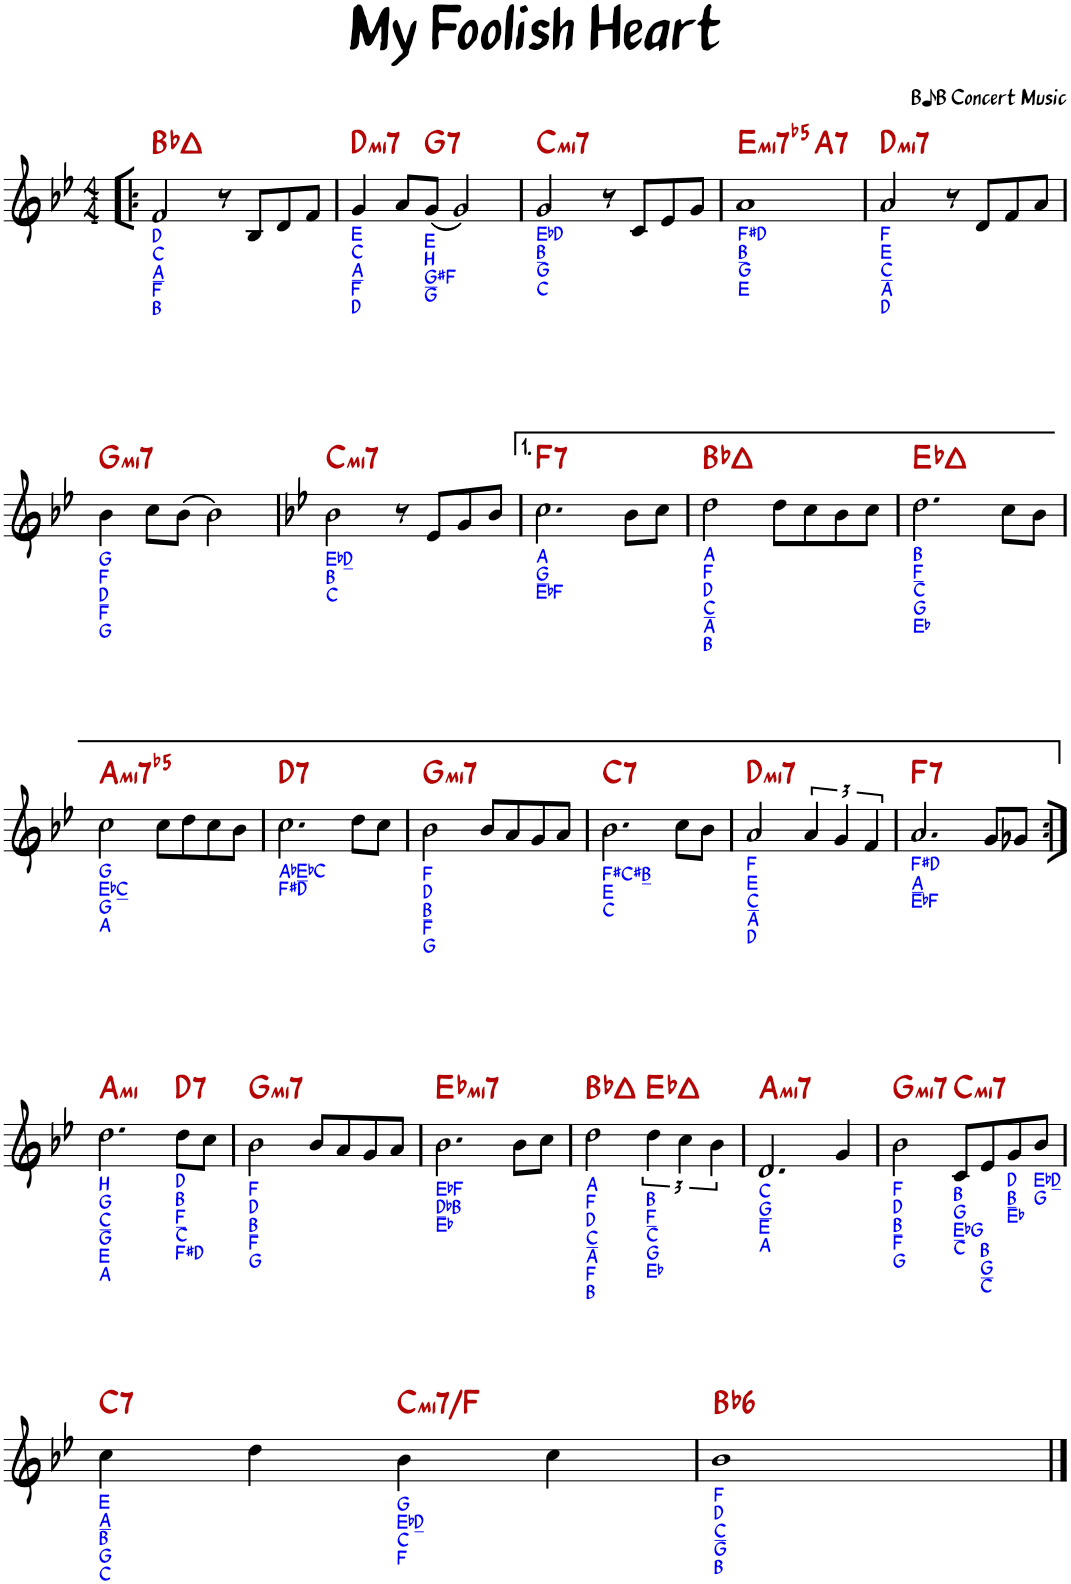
**kern	**harte
*part1	*part1
*staff1	*
*I"Piano	*
*I'Pno.	*
*clefG2	*
*k[b-e-]	*
*M4/4	*
=1!|:	=1!|:
!LO:TX:b:color=#0000FF:t=D	!
!LO:TX:b:t=C	!
!LO:TX:b:t=A	!
!LO:TX:b:t=F	!
!LO:TX:b:t=B	!
2f/	Bb:maj
8r	.
8B-/L	.
8d/	.
8f/J	.
=2	=2
!LO:TX:b:color=#0000FF:t=E	!
!LO:TX:b:t=C	!
!LO:TX:b:t=A	!
!LO:TX:b:t=F	!
!LO:TX:b:t=D	!LO:H:kt=mi7
4g/	D:min7
8a/L	.
!LO:TX:b:color=#0000FF:t=E	!
!LO:TX:b:t=H	!
!LO:TX:b:t=G	!
!LO:TX:b:t=F	!
!LO:TX:b:t=G	!LO:H:kt=7
(8g/J	G:7
2g/)	.
=3	=3
!LO:TX:b:color=#0000FF:t=E	!
!LO:TX:b:t=D	!
!LO:TX:b:t=B	!
!LO:TX:b:t=G	!
!LO:TX:b:t=C	!LO:H:kt=mi7
2g/	C:min7
8r	.
8c/L	.
8e-/	.
8g/J	.
=4	=4
!LO:TX:b:color=#0000FF:t=F	!
!LO:TX:b:t=D	!
!LO:TX:b:t=B	!
!LO:TX:b:t=G	!
!LO:TX:b:t=E	!LO:H:kt=mi7b5
*^	*
1a	2ryy	E:hdim7
!	!	!LO:H:kt=7
.	2ryy	A:7
=5	=5	=5
!LO:TX:b:color=#0000FF:t=F	!	!
!LO:TX:b:t=E	!	!
!LO:TX:b:t=C	!	!
!LO:TX:b:t=A	!	!
!LO:TX:b:t=D	!	!LO:H:kt=mi7
*v	*v	*
2a/	D:min7
8r	.
8d/L	.
8f/	.
8a/J	.
!!LO:LB:g=z
=6	=6
!LO:TX:b:color=#0000FF:t=G	!
!LO:TX:b:t=F	!
!LO:TX:b:t=D	!
!LO:TX:b:t=F	!
!LO:TX:b:t=G	!LO:H:kt=mi7
4b-\	G:min7
8cc\L	.
(8b-\J	.
2b-\)	.
=7	=7
*k[b-e-]	*
!LO:TX:b:color=#0000FF:t=E	!
!LO:TX:b:t=D	!
!LO:TX:b:t=B	!
!LO:TX:b:t=C	!LO:H:kt=mi7
2b-\	C:min7
8r	.
8e-/L	.
8g/	.
8b-/J	.
=8	=8
!LO:TX:b:color=#0000FF:t=A	!
!LO:TX:b:t=G	!
!LO:TX:b:t=E	!
!LO:TX:b:t=F	!LO:H:kt=7
2.cc\	F:7
8b-\L	.
8cc\J	.
=9	=9
!LO:TX:b:color=#0000FF:t=A	!
!LO:TX:b:t=F	!
!LO:TX:b:t=D	!
!LO:TX:b:t=C	!
!LO:TX:b:t=A	!
!LO:TX:b:t=B	!
2dd\	Bb:maj
8dd\L	.
8cc\	.
8b-\	.
8cc\J	.
=10	=10
!LO:TX:b:color=#0000FF:t=B	!
!LO:TX:b:t=F	!
!LO:TX:b:t=C	!
!LO:TX:b:t=G	!
!LO:TX:b:t=E	!
2.dd\	Eb:maj
8cc\L	.
8b-\J	.
!!LO:LB:g=z
=11	=11
!LO:TX:b:color=#0000FF:t=G	!
!LO:TX:b:t=E	!
!LO:TX:b:t=C	!
!LO:TX:b:t=G	!
!LO:TX:b:t=A	!LO:H:kt=mi7b5
2cc\	A:hdim7
8cc\L	.
8dd\	.
8cc\	.
8b-\J	.
=12	=12
!LO:TX:b:color=#0000FF:t=A	!
!LO:TX:b:t=E	!
!LO:TX:b:t=C	!
!LO:TX:b:t=F	!
!LO:TX:b:t=D	!LO:H:kt=7
2.cc\	D:7
8dd\L	.
8cc\J	.
=13	=13
!LO:TX:b:color=#0000FF:t=F	!
!LO:TX:b:t=D	!
!LO:TX:b:t=B	!
!LO:TX:b:t=F	!
!LO:TX:b:t=G	!LO:H:kt=mi7
2b-\	G:min7
8b-/L	.
8a/	.
8g/	.
8a/J	.
=14	=14
!LO:TX:b:color=#0000FF:t=F	!
!LO:TX:b:t=C	!
!LO:TX:b:t=B	!
!LO:TX:b:t=E	!
!LO:TX:b:t=C	!LO:H:kt=7
2.b-\	C:7
8cc\L	.
8b-\J	.
=15	=15
!LO:TX:b:color=#0000FF:t=F	!
!LO:TX:b:t=E	!
!LO:TX:b:t=C	!
!LO:TX:b:t=A	!
!LO:TX:b:t=D	!LO:H:kt=mi7
2a/	D:min7
6a/	.
6g/	.
6f/	.
=16	=16
!LO:TX:b:color=#0000FF:t=F	!
!LO:TX:b:t=D	!
!LO:TX:b:t=A	!
!LO:TX:b:t=E	!
!LO:TX:b:t=F	!LO:H:kt=7
2.a/	F:7
8g/L	.
8g-X/J	.
!!LO:LB:g=z
=17:|!	=17:|!
!LO:TX:b:color=#0000FF:t=H	!
!LO:TX:b:t=G	!
!LO:TX:b:t=C	!
!LO:TX:b:t=G	!
!LO:TX:b:t=E	!
!LO:TX:b:t=A	!LO:H:kt=mi
2.dd\	A:min
!LO:TX:b:color=#0000FF:t=D	!
!LO:TX:b:t=B	!
!LO:TX:b:t=F	!
!LO:TX:b:t=C	!
!LO:TX:b:t=F	!
!LO:TX:b:t=D	!LO:H:kt=7
8dd\L	D:7
8cc\J	.
=18	=18
!LO:TX:b:color=#0000FF:t=F	!
!LO:TX:b:t=D	!
!LO:TX:b:t=B	!
!LO:TX:b:t=F	!
!LO:TX:b:t=G	!LO:H:kt=mi7
2b-\	G:min7
8b-/L	.
8a/	.
8g/	.
8a/J	.
=19	=19
!LO:TX:b:color=#0000FF:t=E	!
!LO:TX:b:t=F	!
!LO:TX:b:t=D	!
!LO:TX:b:t=B	!
!LO:TX:b:t=E	!
!	!LO:H:kt=mi7
2.b-\	Eb:min7
8b-\L	.
8cc\J	.
=20	=20
!LO:TX:b:color=#0000FF:t=A	!
!LO:TX:b:t=F	!
!LO:TX:b:t=D	!
!LO:TX:b:t=C	!
!LO:TX:b:t=A	!
!LO:TX:b:t=F	!
!LO:TX:b:t=B	!
2dd\	Bb:maj
!LO:TX:b:color=#0000FF:t=B	!
!LO:TX:b:t=F	!
!LO:TX:b:t=C	!
!LO:TX:b:t=G	!
!LO:TX:b:t=E	!
6dd\	Eb:maj
6cc\	.
6b-\	.
=21	=21
!LO:TX:b:color=#0000FF:t=C	!
!LO:TX:b:t=G	!
!LO:TX:b:t=E	!
!LO:TX:b:t=A	!LO:H:kt=mi7
2.d/	A:min7
4g/	.
=22	=22
!LO:TX:b:color=#0000FF:t=F	!
!LO:TX:b:t=D	!
!LO:TX:b:t=B	!
!LO:TX:b:t=F	!
!LO:TX:b:t=G	!LO:H:kt=mi7
2b-\	G:min7
!LO:TX:b:color=#0000FF:t=B	!
!LO:TX:b:t=G	!
!LO:TX:b:t=E	!
!LO:TX:b:t=G	!
!LO:TX:b:t=C	!LO:H:kt=mi7
8c/L	C:min7
!LO:TX:b:color=#0000FF:t=B	!
!LO:TX:b:t=G	!
!LO:TX:b:t=C	!
8e-/	.
!LO:TX:b:color=#0000FF:t=D	!
!LO:TX:b:t=B	!
!LO:TX:b:t=E	!
8g/	.
!LO:TX:b:color=#0000FF:t=E	!
!LO:TX:b:t=D	!
!LO:TX:b:t=G	!
8b-/J	.
!!LO:LB:g=z
=23	=23
!LO:TX:b:color=#0000FF:t=E	!
!LO:TX:b:t=A	!
!LO:TX:b:t=B	!
!LO:TX:b:t=G	!
!LO:TX:b:t=C	!LO:H:kt=7
4cc\	C:7
4dd\	.
!LO:TX:b:color=#0000FF:t=G	!
!LO:TX:b:t=E	!
!LO:TX:b:t=D	!
!LO:TX:b:t=C	!
!LO:TX:b:t=F	!LO:H:kt=mi7
4b-\	C:min7/4
4cc\	.
=24	=24
!LO:TX:b:color=#0000FF:t=F	!
!LO:TX:b:t=D	!
!LO:TX:b:t=C	!
!LO:TX:b:t=G	!
!LO:TX:b:t=B	!LO:H:kt=6
1b-	Bb:maj6
==	==
*-	*-
